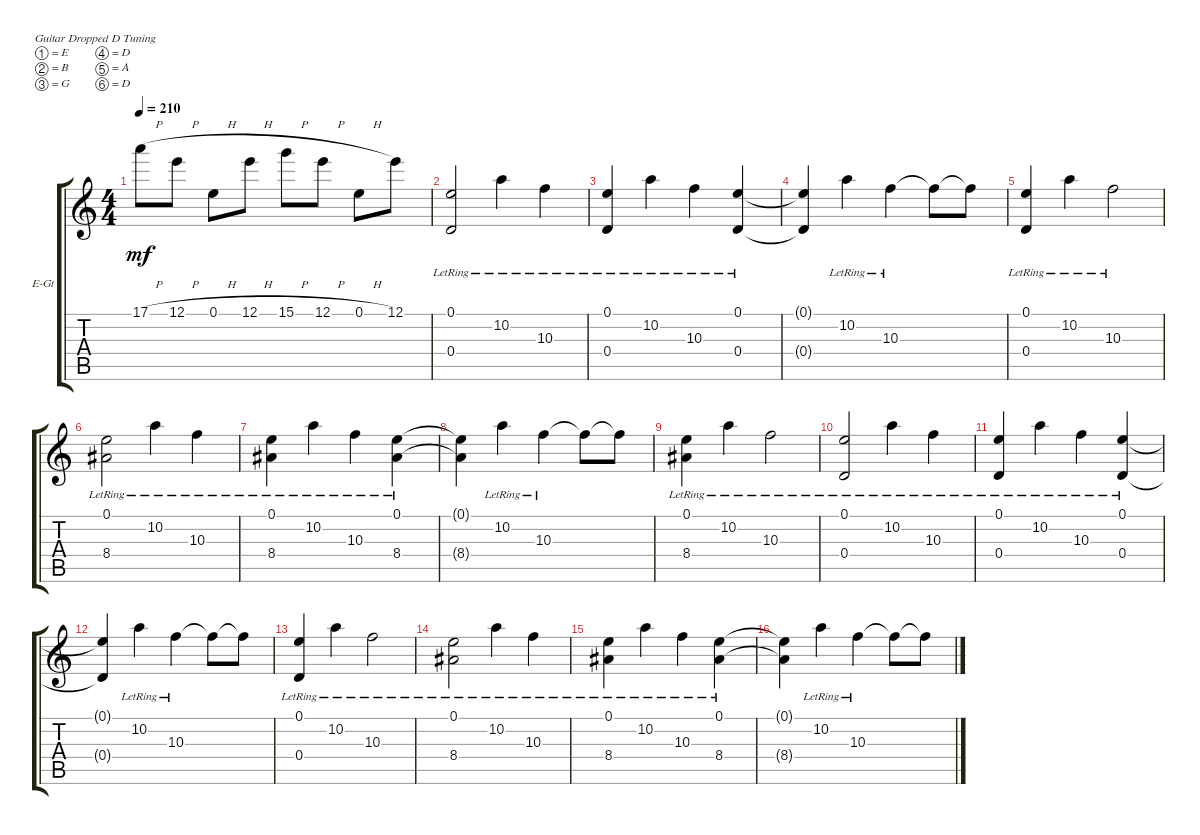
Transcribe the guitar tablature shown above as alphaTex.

\defaultSystemsLayout 4
\bracketExtendMode groupsimilarinstruments
\firstSystemTrackNameOrientation horizontal
\otherSystemsTrackNameOrientation horizontal
\track ("clean guitar2" "E-Gt") {instrument electricguitarclean}
\staff {score tabs}
\tuning (E4 B3 G3 D3 A2 D2)
\ts (4 4)
\tempo 210
\clef g2
\scale
0.333333
\ks c
17.1{h}.8{dy mf} 12.1{h}.8 0.1{h}.8 12.1{h}.8 15.1{h}.8 12.1{h}.8 0.1{h}.8 12.1.8 |
\scale
0.333333 (0.4{lr} 0.1{lr}).2 10.2{lr}.4 10.3{lr}.4 |
\scale
0.333333 (0.1{lr} 0.4{lr}).4 10.2{lr}.4 10.3{lr}.4 (0.4{lr} 0.1{lr}).4 |
\scale
0.333333 (0.4{t} 0.1{t}).4 10.2{lr}.4 10.3{lr}.4 10.3{t}.8 10.3{t}.8 |
\scale
0.333333 (0.4{lr} 0.1{lr}).4 10.2{lr}.4 10.3{lr}.2 |
\scale
0.333333 (8.4{lr} 0.1{lr}).2 10.2{lr}.4 10.3{lr}.4 |
\scale
0.333333 (0.1{lr} 8.4{lr}).4 10.2{lr}.4 10.3{lr}.4 (8.4{lr} 0.1{lr}).4 |
\scale
0.333333 (8.4{t} 0.1{t}).4 10.2{lr}.4 10.3{lr}.4 10.3{t}.8 10.3{t}.8 |
\scale
0.333333 (8.4{lr} 0.1{lr}).4 10.2{lr}.4 10.3{lr}.2 |
\scale
0.333333 (0.4{lr} 0.1{lr}).2 10.2{lr}.4 10.3{lr}.4 |
\scale
0.333333 (0.1{lr} 0.4{lr}).4 10.2{lr}.4 10.3{lr}.4 (0.4{lr} 0.1{lr}).4 |
\scale
0.333333 (0.4{t} 0.1{t}).4 10.2{lr}.4 10.3{lr}.4 10.3{t}.8 10.3{t}.8 |
\scale
0.333333 (0.4{lr} 0.1{lr}).4 10.2{lr}.4 10.3{lr}.2 |
\scale
0.333333 (8.4{lr} 0.1{lr}).2 10.2{lr}.4 10.3{lr}.4 |
\scale
0.333333 (0.1{lr} 8.4{lr}).4 10.2{lr}.4 10.3{lr}.4 (8.4{lr} 0.1{lr}).4 |
\scale
0.333333 (8.4{t} 0.1{t}).4 10.2{lr}.4 10.3{lr}.4 10.3{t}.8 10.3{t}.8
